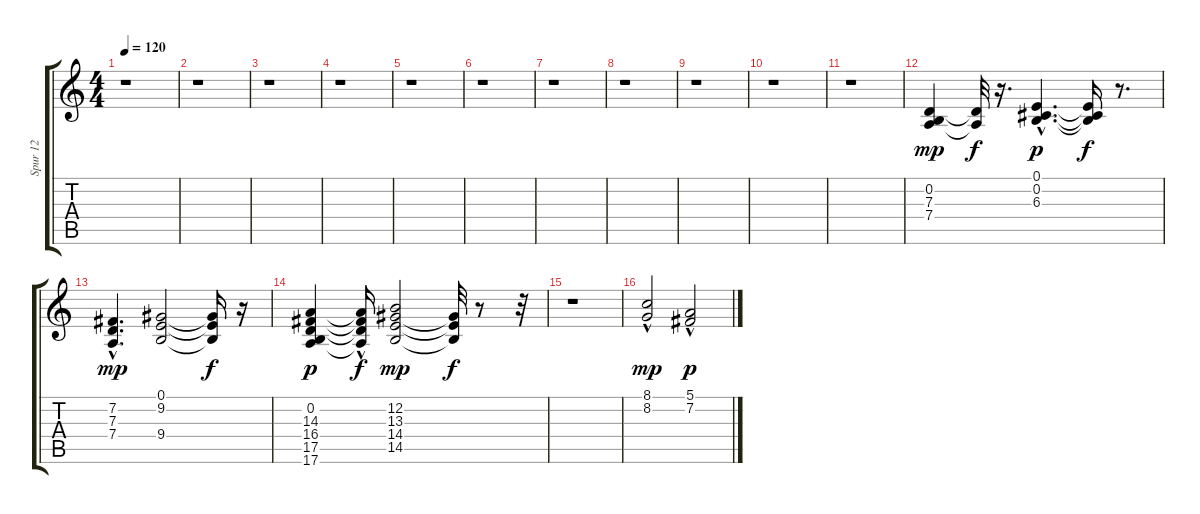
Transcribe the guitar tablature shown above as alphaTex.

\track ("Spur 12" "Spur 12") {instrument synthstrings2}
\staff {score tabs}
\tuning (E4 B3 G3 D3 A2 E2) {hide}
\ts (4 4)
\tempo 120
\clef g2
\ks c
r.1{dy mf} |
r.1 |
r.1 |
r.1 |
r.1 |
r.1 |
r.1 |
r.1 |
r.1 |
r.1 |
r.1 |
(0.2 7.3 7.4).4{dy mp} (7.3{t} 7.4{t}).32{dy f} r.16{d} (0.1{hac} 0.2{hac} 6.3{hac}).4{d dy p} (0.1{t} 0.2{t} 6.3{t}).16{dy f} r.8{d} |
(7.2{hac} 7.3{hac} 7.4).4{d dy mp} (0.1 9.2 9.4).2 (0.1{t} 9.2{t} 9.4{t}).16{dy f} r.16 |
(0.2 14.3 16.4 17.5 17.6).4{dy p} (14.3{t} 16.4{t} 17.5{hac t} 17.6{t}).16{dy f} (12.2 13.3 14.4 14.5).2{dy mp} (13.3{t} 14.4{t} 14.5{t}).32{dy f} r.8 r.32 |
r.1 |
(8.1{hac} 8.2).2{dy mp} (5.1 7.2{hac}).2{dy p}
